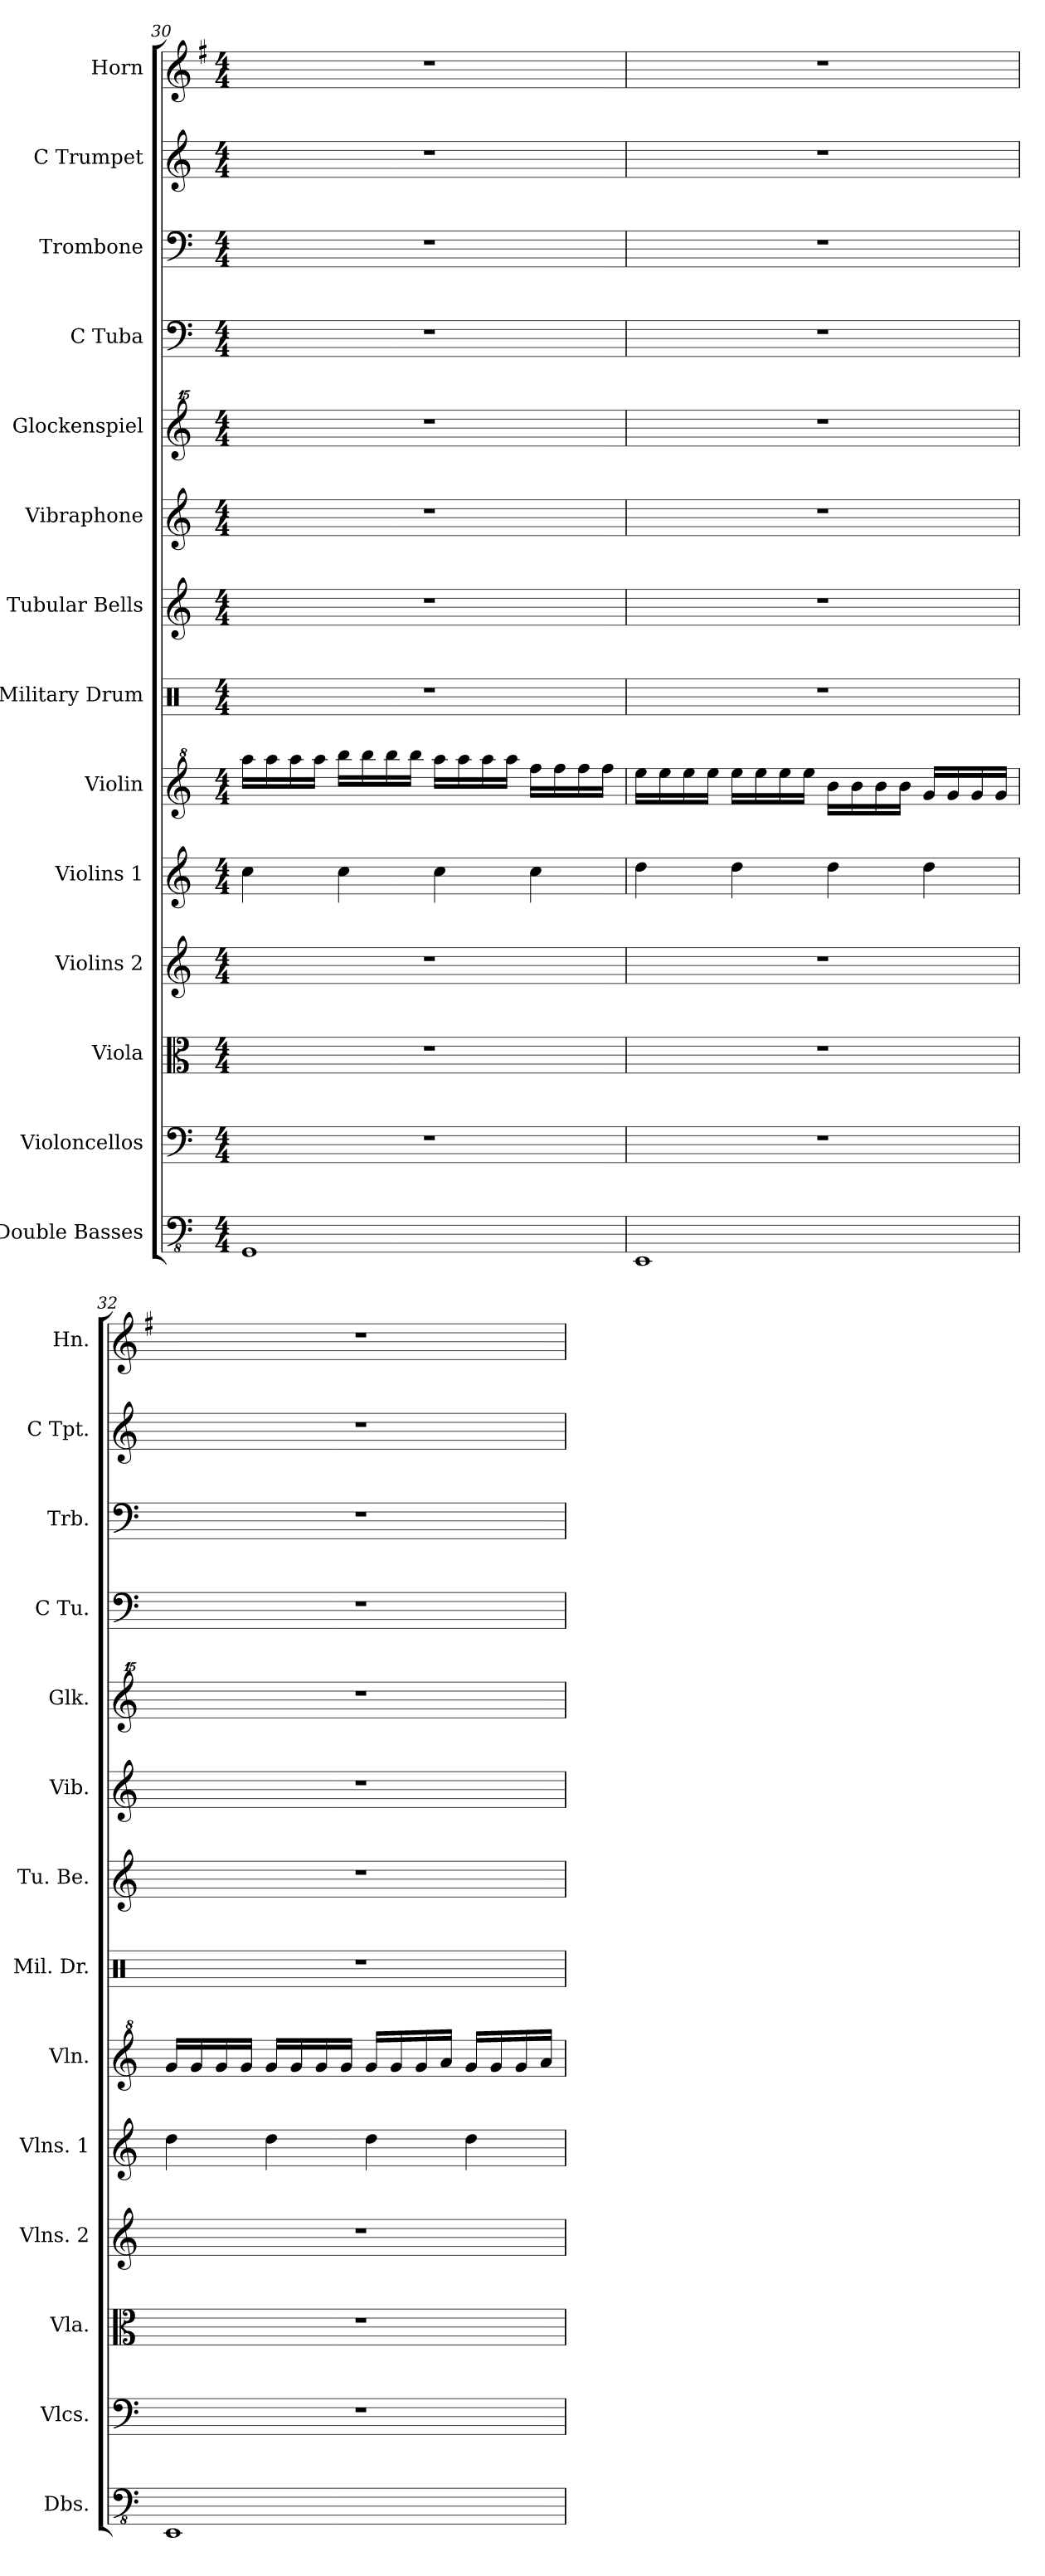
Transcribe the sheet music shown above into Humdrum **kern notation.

**kern	**kern	**kern	**kern	**kern	**kern	**kern	**kern	**kern	**kern	**kern	**kern	**kern	**kern
*part14	*part13	*part12	*part11	*part10	*part9	*part8	*part7	*part6	*part5	*part4	*part3	*part2	*part1
*staff14	*staff13	*staff12	*staff11	*staff10	*staff9	*staff8	*staff7	*staff6	*staff5	*staff4	*staff3	*staff2	*staff1
*I"Double Basses	*I"Violoncellos	*I"Viola	*I"Violins 2	*I"Violins 1	*I"Violin	*I"Military Drum	*I"Tubular Bells	*I"Vibraphone	*I"Glockenspiel	*I"C Tuba	*I"Trombone	*I"C Trumpet	*I"Horn
*I'Dbs.	*I'Vlcs.	*I'Vla.	*I'Vlns. 2	*I'Vlns. 1	*I'Vln.	*I'Mil. Dr.	*I'Tu. Be.	*I'Vib.	*I'Glk.	*I'C Tu.	*I'Trb.	*I'C Tpt.	*I'Hn.
!!LO:PB:g=z
*clefFv4	*clefF4	*clefC3	*clefG2	*clefG2	*clefG^2	*clefX	*clefG2	*clefG2	*clefG^^2	*clefF4	*clefF4	*clefG2	*clefG2
*	*	*	*	*	*	*	*	*	*	*	*	*	*ITrd4c7
*k[]	*k[]	*k[]	*k[]	*k[]	*k[]	*k[]	*k[]	*k[]	*k[]	*k[]	*k[]	*k[]	*k[]
*C:	*C:	*C:	*C:	*C:	*C:	*C:	*C:	*C:	*C:	*C:	*C:	*C:	*C:
*M4/4	*M4/4	*M4/4	*M4/4	*M4/4	*M4/4	*M4/4	*M4/4	*M4/4	*M4/4	*M4/4	*M4/4	*M4/4	*M4/4
=30	=30	=30	=30	=30	=30	=30	=30	=30	=30	=30	=30	=30	=30
1GGG	1r	1r	1r	4cc\	16aaa\LL	1r	1r	1r	1r	1r	1r	1r	1r
.	.	.	.	.	16aaa\	.	.	.	.	.	.	.	.
.	.	.	.	.	16aaa\	.	.	.	.	.	.	.	.
.	.	.	.	.	16aaa\JJ	.	.	.	.	.	.	.	.
.	.	.	.	4cc\	16bbb\LL	.	.	.	.	.	.	.	.
.	.	.	.	.	16bbb\	.	.	.	.	.	.	.	.
.	.	.	.	.	16bbb\	.	.	.	.	.	.	.	.
.	.	.	.	.	16bbb\JJ	.	.	.	.	.	.	.	.
.	.	.	.	4cc\	16aaa\LL	.	.	.	.	.	.	.	.
.	.	.	.	.	16aaa\	.	.	.	.	.	.	.	.
.	.	.	.	.	16aaa\	.	.	.	.	.	.	.	.
.	.	.	.	.	16aaa\JJ	.	.	.	.	.	.	.	.
.	.	.	.	4cc\	16fff\LL	.	.	.	.	.	.	.	.
.	.	.	.	.	16fff\	.	.	.	.	.	.	.	.
.	.	.	.	.	16fff\	.	.	.	.	.	.	.	.
.	.	.	.	.	16fff\JJ	.	.	.	.	.	.	.	.
=31	=31	=31	=31	=31	=31	=31	=31	=31	=31	=31	=31	=31	=31
1EEE	1r	1r	1r	4dd\	16eee\LL	1r	1r	1r	1r	1r	1r	1r	1r
.	.	.	.	.	16eee\	.	.	.	.	.	.	.	.
.	.	.	.	.	16eee\	.	.	.	.	.	.	.	.
.	.	.	.	.	16eee\JJ	.	.	.	.	.	.	.	.
.	.	.	.	4dd\	16eee\LL	.	.	.	.	.	.	.	.
.	.	.	.	.	16eee\	.	.	.	.	.	.	.	.
.	.	.	.	.	16eee\	.	.	.	.	.	.	.	.
.	.	.	.	.	16eee\JJ	.	.	.	.	.	.	.	.
.	.	.	.	4dd\	16bb\LL	.	.	.	.	.	.	.	.
.	.	.	.	.	16bb\	.	.	.	.	.	.	.	.
.	.	.	.	.	16bb\	.	.	.	.	.	.	.	.
.	.	.	.	.	16bb\JJ	.	.	.	.	.	.	.	.
.	.	.	.	4dd\	16gg/LL	.	.	.	.	.	.	.	.
.	.	.	.	.	16gg/	.	.	.	.	.	.	.	.
.	.	.	.	.	16gg/	.	.	.	.	.	.	.	.
.	.	.	.	.	16gg/JJ	.	.	.	.	.	.	.	.
!!LO:PB:g=z
=32	=32	=32	=32	=32	=32	=32	=32	=32	=32	=32	=32	=32	=32
1EEE	1r	1r	1r	4dd\	16gg/LL	1r	1r	1r	1r	1r	1r	1r	1r
.	.	.	.	.	16gg/	.	.	.	.	.	.	.	.
.	.	.	.	.	16gg/	.	.	.	.	.	.	.	.
.	.	.	.	.	16gg/JJ	.	.	.	.	.	.	.	.
.	.	.	.	4dd\	16gg/LL	.	.	.	.	.	.	.	.
.	.	.	.	.	16gg/	.	.	.	.	.	.	.	.
.	.	.	.	.	16gg/	.	.	.	.	.	.	.	.
.	.	.	.	.	16gg/JJ	.	.	.	.	.	.	.	.
.	.	.	.	4dd\	16gg/LL	.	.	.	.	.	.	.	.
.	.	.	.	.	16gg/	.	.	.	.	.	.	.	.
.	.	.	.	.	16gg/	.	.	.	.	.	.	.	.
.	.	.	.	.	16aa/JJ	.	.	.	.	.	.	.	.
.	.	.	.	4dd\	16gg/LL	.	.	.	.	.	.	.	.
.	.	.	.	.	16gg/	.	.	.	.	.	.	.	.
.	.	.	.	.	16gg/	.	.	.	.	.	.	.	.
.	.	.	.	.	16aa/JJ	.	.	.	.	.	.	.	.
=	=	=	=	=	=	=	=	=	=	=	=	=	=
*-	*-	*-	*-	*-	*-	*-	*-	*-	*-	*-	*-	*-	*-
